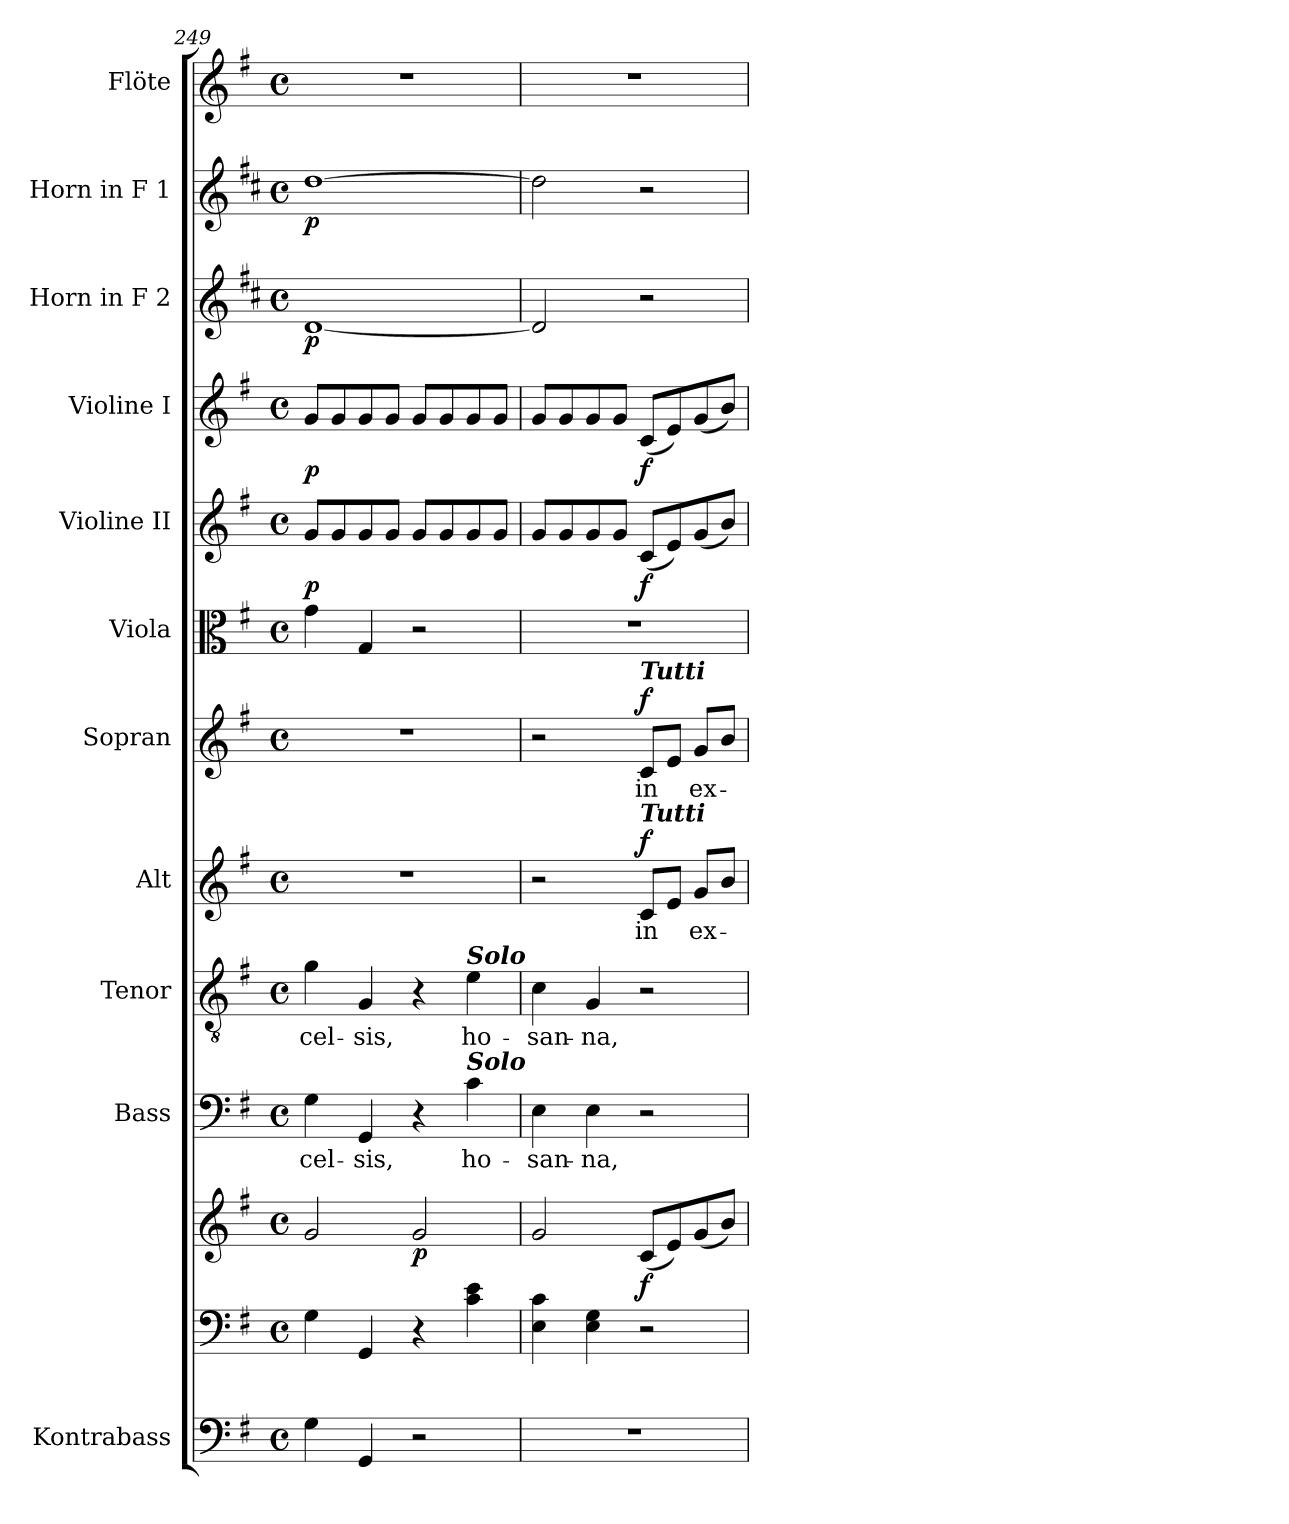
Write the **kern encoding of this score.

**kern	**kern	**kern	**dynam	**kern	**text	**kern	**text	**kern	**text	**dynam	**kern	**text	**dynam	**kern	**kern	**dynam	**kern	**dynam	**kern	**dynam	**kern	**dynam	**kern
*part12	*part11	*part11	*part11	*part10	*part10	*part9	*part9	*part8	*part8	*part8	*part7	*part7	*part7	*part6	*part5	*part5	*part4	*part4	*part3	*part3	*part2	*part2	*part1
*staff13	*staff12	*staff11	*staff11/12	*staff10	*staff10	*staff9	*staff9	*staff8	*staff8	*staff8	*staff7	*staff7	*staff7	*staff6	*staff5	*staff5	*staff4	*staff4	*staff3	*staff3	*staff2	*staff2	*staff1
*I"Kontrabass	*	*	*	*I"Bass	*	*I"Tenor	*	*I"Alt	*	*	*I"Sopran	*	*	*I"Viola	*I"Violine II	*	*I"Violine I	*	*I"Horn in F 2	*	*I"Horn in F 1	*	*I"Flöte
*I'Kb.	*	*	*	*I'B.	*	*I'T.	*	*I'A.	*	*	*I'S.	*	*	*I'Vla.	*I'Vl. II	*	*I'Vl. I	*	*	*	*	*	*I'Fl.
!!LO:PB:g=z
*clefF4	*clefF4	*clefG2	*	*clefF4	*	*clefGv2	*	*clefG2	*	*	*clefG2	*	*	*clefC3	*clefG2	*	*clefG2	*	*clefG2	*	*clefG2	*	*clefG2
*ITrd7c12	*	*	*	*	*	*	*	*	*	*	*	*	*	*	*	*	*	*	*ITrd4c7	*	*ITrd4c7	*	*
*k[f#]	*k[f#]	*k[f#]	*	*k[f#]	*	*k[f#]	*	*k[f#]	*	*	*k[f#]	*	*	*k[f#]	*k[f#]	*	*k[f#]	*	*k[f#]	*	*k[f#]	*	*k[f#]
*G:	*G:	*G:	*	*G:	*	*G:	*	*G:	*	*	*G:	*	*	*G:	*G:	*	*G:	*	*G:	*	*G:	*	*G:
*M4/4	*M4/4	*M4/4	*	*M4/4	*	*M4/4	*	*M4/4	*	*	*M4/4	*	*	*M4/4	*M4/4	*	*M4/4	*	*M4/4	*	*M4/4	*	*M4/4
*met(c)	*met(c)	*met(c)	*	*met(c)	*	*met(c)	*	*met(c)	*	*	*met(c)	*	*	*met(c)	*met(c)	*	*met(c)	*	*met(c)	*	*met(c)	*	*met(c)
=249	=249	=249	=249	=249	=249	=249	=249	=249	=249	=249	=249	=249	=249	=249	=249	=249	=249	=249	=249	=249	=249	=249	=249
!	!	!	!	!	!LO:LY:b	!	!LO:LY:b	!	!	!	!	!	!	!	!	!LO:DY:b	!	!LO:DY:b	!	!LO:DY:b	!	!LO:DY:b	!
4GG\	4G\	2g/	.	4G\	-cel-	4g\	-cel-	1r	.	.	1r	.	.	4g\	8g/L	p	8g/L	p	[1G	p	[1g	p	1r
.	.	.	.	.	.	.	.	.	.	.	.	.	.	.	8g/	.	8g/	.	.	.	.	.	.
!	!	!	!	!	!LO:LY:b	!	!LO:LY:b	!	!	!	!	!	!	!	!	!	!	!	!	!	!	!	!
4GGG/	4GG/	.	.	4GG/	-sis,	4G/	-sis,	.	.	.	.	.	.	4G/	8g/	.	8g/	.	.	.	.	.	.
.	.	.	.	.	.	.	.	.	.	.	.	.	.	.	8g/J	.	8g/J	.	.	.	.	.	.
!	!	!	!LO:DY:b	!	!	!	!	!	!	!	!	!	!	!	!	!	!	!	!	!	!	!	!
2r	4r	2g/	p	4r	.	4r	.	.	.	.	.	.	.	2r	8g/L	.	8g/L	.	.	.	.	.	.
.	.	.	.	.	.	.	.	.	.	.	.	.	.	.	8g/	.	8g/	.	.	.	.	.	.
!	!	!	!	!	!	!LO:TX:a:Bi:t=Solo	!	!	!	!	!	!	!	!	!	!	!	!	!	!	!	!	!
!	!	!	!	!LO:TX:a:Bi:t=Solo	!	!	!	!	!	!	!	!	!	!	!	!	!	!	!	!	!	!	!
!	!	!	!	!	!LO:LY:b	!	!LO:LY:b	!	!	!	!	!	!	!	!	!	!	!	!	!	!	!	!
.	4c\ 4e\	.	.	4c\	ho-	4e\	ho-	.	.	.	.	.	.	.	8g/	.	8g/	.	.	.	.	.	.
.	.	.	.	.	.	.	.	.	.	.	.	.	.	.	8g/J	.	8g/J	.	.	.	.	.	.
=250	=250	=250	=250	=250	=250	=250	=250	=250	=250	=250	=250	=250	=250	=250	=250	=250	=250	=250	=250	=250	=250	=250	=250
!	!	!	!	!	!LO:LY:b	!	!LO:LY:b	!	!	!	!	!	!	!	!	!	!	!	!	!	!	!	!
1r	4E\ 4c\	2g/	.	4E\	-san-	4c\	-san-	2r	.	.	2r	.	.	1r	8g/L	.	8g/L	.	2G/]	.	2g\]	.	1r
.	.	.	.	.	.	.	.	.	.	.	.	.	.	.	8g/	.	8g/	.	.	.	.	.	.
!	!	!	!	!	!LO:LY:b	!	!LO:LY:b	!	!	!	!	!	!	!	!	!	!	!	!	!	!	!	!
.	4E\ 4G\	.	.	4E\	-na,	4G/	-na,	.	.	.	.	.	.	.	8g/	.	8g/	.	.	.	.	.	.
.	.	.	.	.	.	.	.	.	.	.	.	.	.	.	8g/J	.	8g/J	.	.	.	.	.	.
!	!	!	!	!	!	!	!	!	!	!	!LO:TX:a:Bi:t=Tutti	!	!	!	!	!	!	!	!	!	!	!	!
!	!	!	!	!	!	!	!	!LO:TX:a:Bi:t=Tutti	!	!	!	!	!	!	!	!	!	!	!	!	!	!	!
!	!	!	!LO:DY:b	!	!	!	!	!	!LO:LY:b	!LO:DY:a	!	!LO:LY:b	!LO:DY:a	!	!	!LO:DY:b	!	!LO:DY:b	!	!	!	!	!
.	2r	(<8c/L	f	2r	.	2r	.	8c/L	in	f	8c/L	in	f	.	(<8c/L	f	(<8c/L	f	2r	.	2r	.	.
.	.	8e/)	.	.	.	.	.	8e/J	.	.	8e/J	.	.	.	8e/)	.	8e/)	.	.	.	.	.	.
!	!	!	!	!	!	!	!	!	!LO:LY:b	!	!	!LO:LY:b	!	!	!	!	!	!	!	!	!	!	!
.	.	(<8g/	.	.	.	.	.	8g/L	ex-	.	8g/L	ex-	.	.	(<8g/	.	(<8g/	.	.	.	.	.	.
.	.	8b/J)	.	.	.	.	.	8b/J	.	.	8b/J	.	.	.	8b/J)	.	8b/J)	.	.	.	.	.	.
=	=	=	=	=	=	=	=	=	=	=	=	=	=	=	=	=	=	=	=	=	=	=	=
*-	*-	*-	*-	*-	*-	*-	*-	*-	*-	*-	*-	*-	*-	*-	*-	*-	*-	*-	*-	*-	*-	*-	*-
